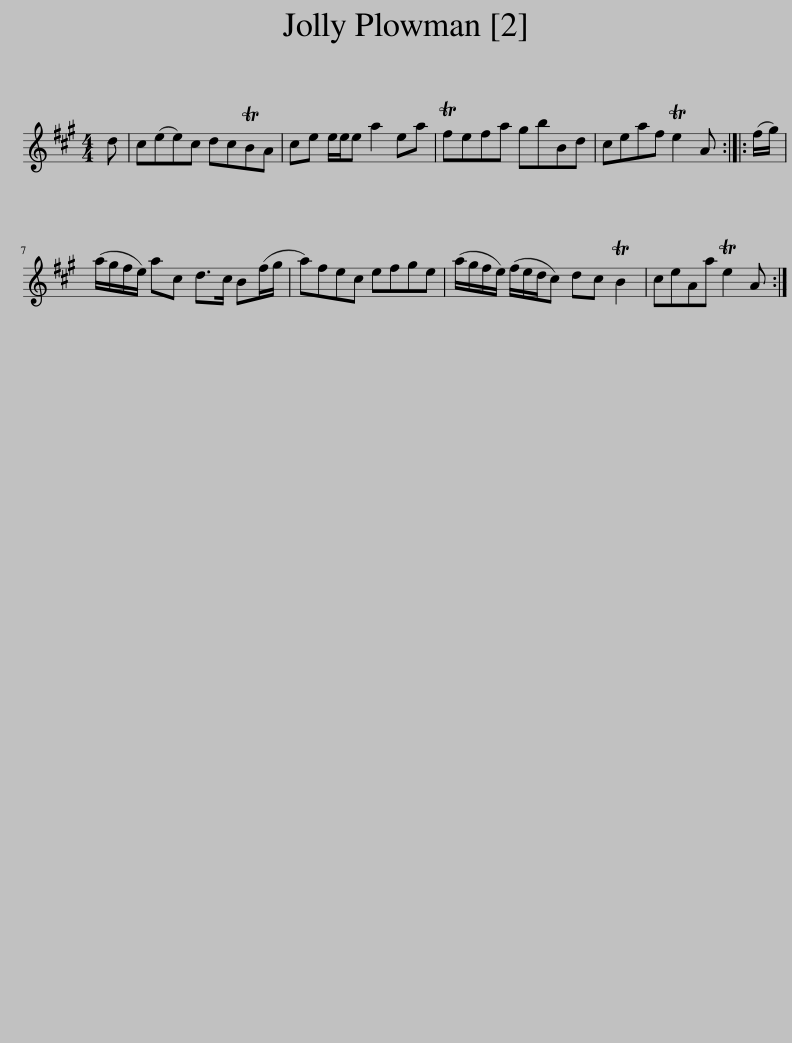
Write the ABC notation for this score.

X:1
L:1/8
M:4/4
I:linebreak $
K:A
V:1 treble
V:1
 d | c(ee)c dcTBA | ce e/e/e a2 ea | Tfefa gbBd | ceaf Te2 A :: %5
 (f/g/) |$ (a/g/f/e/) ac d>c B(f/g/ | a)fec efge | (a/g/f/e/) (f/e/d/c) dc TB2 | ceAa Te2 A :| %10
